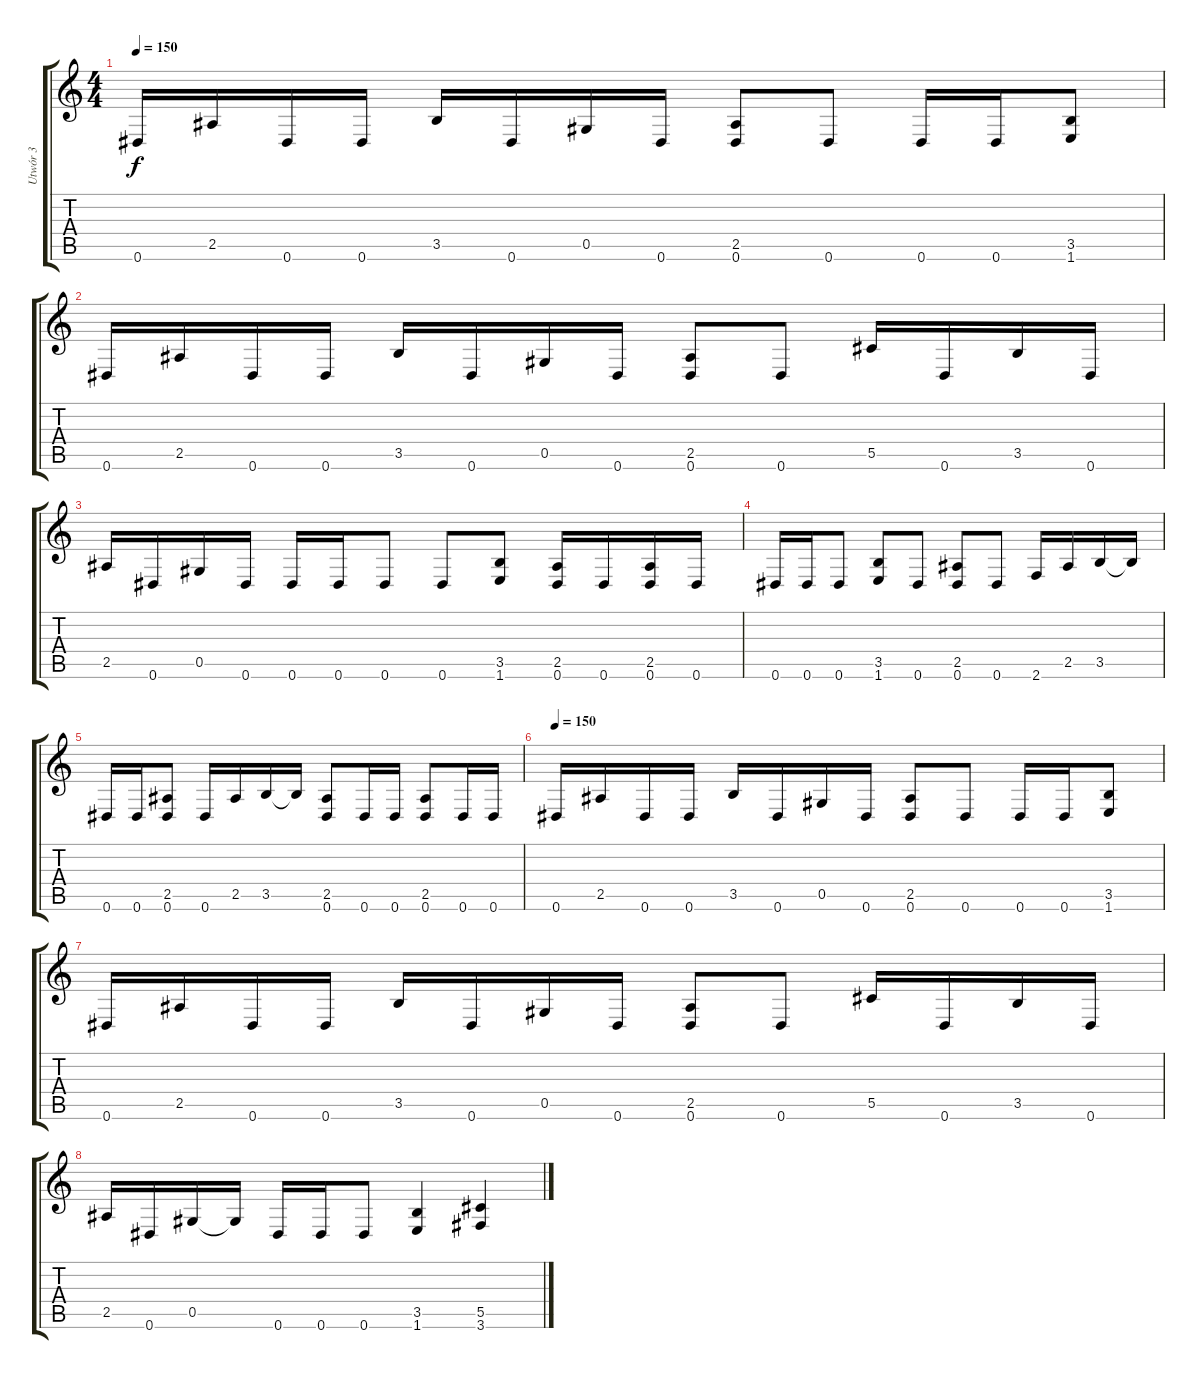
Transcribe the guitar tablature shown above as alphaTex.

\track ("Utwór 3" "Utwór 3") {instrument distortionguitar}
\staff {score tabs}
\tuning (Eb4 Bb3 Gb3 Db3 Ab2 Eb2) {hide}
\ts (4 4)
\tempo 150
\clef g2
\ks c
0.6.16{dy f} 2.5.16 0.6.16 0.6.16 3.5.16 0.6.16 0.5.16 0.6.16 (2.5 0.6).8 0.6.8 0.6.16 0.6.16 (3.5 1.6).8 |
0.6.16 2.5.16 0.6.16 0.6.16 3.5.16 0.6.16 0.5.16 0.6.16 (2.5 0.6).8 0.6.8 5.5.16 0.6.16 3.5.16 0.6.16 |
2.5.16 0.6.16 0.5.16 0.6.16 0.6.16 0.6.16 0.6.8 0.6.8 (3.5 1.6).8 (2.5 0.6).16 0.6.16 (2.5 0.6).16 0.6.16 |
0.6.16 0.6.16 0.6.8 (3.5 1.6).8 0.6.8 (2.5 0.6).8 0.6.8 2.6.16 2.5.16 3.5.16 3.5{t}.16 |
0.6.16 0.6.16 (2.5 0.6).8 0.6.16 2.5.16 3.5.16 3.5{t}.16 (2.5 0.6).8 0.6.16 0.6.16 (2.5 0.6).8 0.6.16 0.6.16 |
\tempo 150
0.6.16 2.5.16 0.6.16 0.6.16 3.5.16 0.6.16 0.5.16 0.6.16 (2.5 0.6).8 0.6.8 0.6.16 0.6.16 (3.5 1.6).8 |
0.6.16 2.5.16 0.6.16 0.6.16 3.5.16 0.6.16 0.5.16 0.6.16 (2.5 0.6).8 0.6.8 5.5.16 0.6.16 3.5.16 0.6.16 |
2.5.16 0.6.16 0.5.16 0.5{t}.16 0.6.16 0.6.16 0.6.8 (3.5 1.6).4 (5.5 3.6).4
